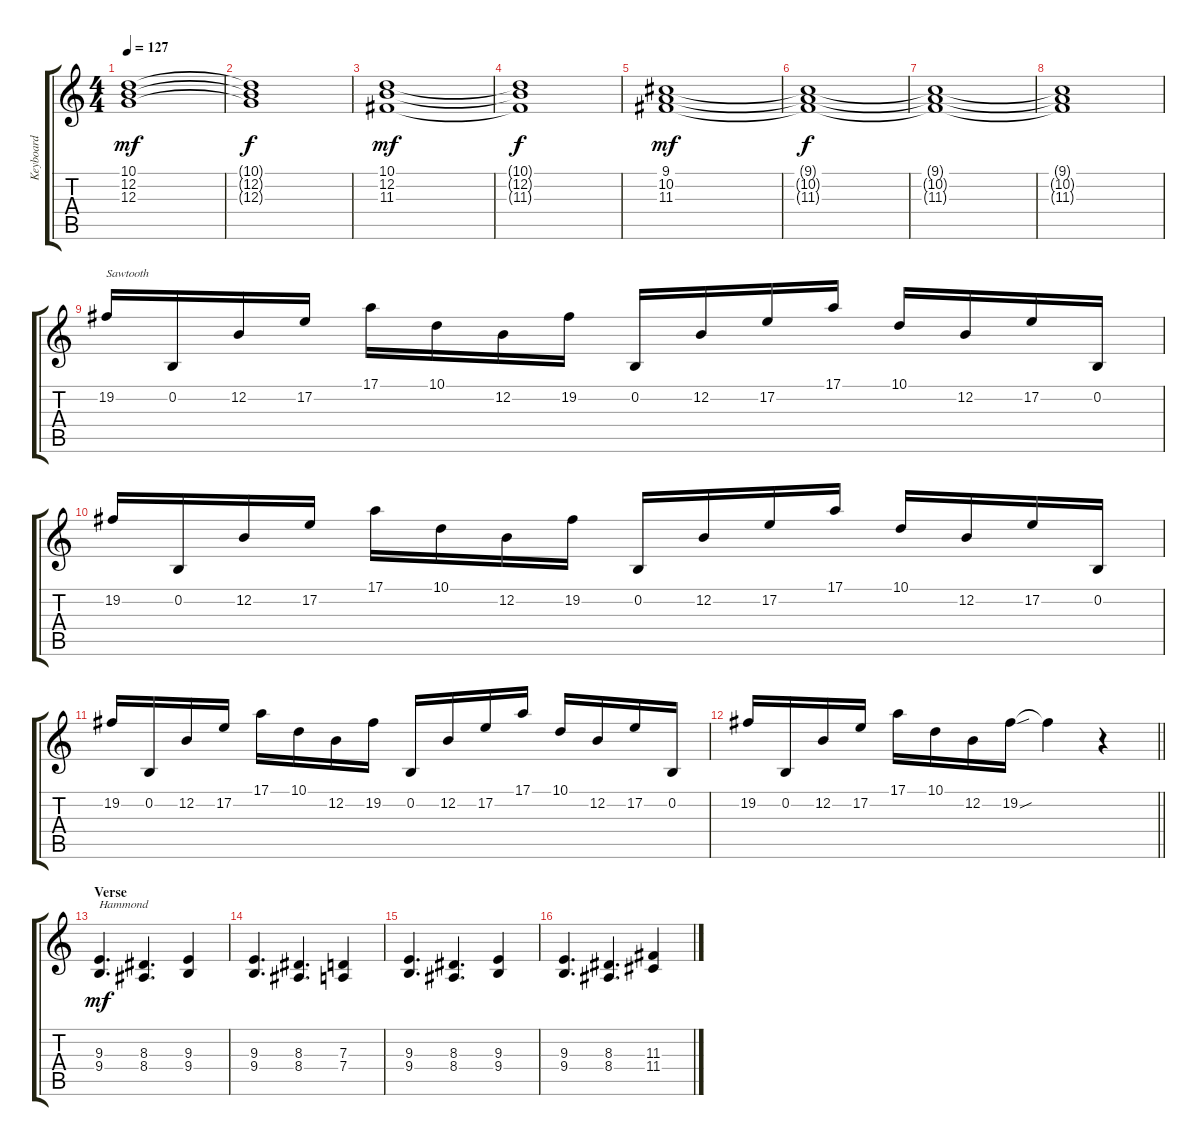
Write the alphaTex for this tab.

\track ("Keyboard" "Keyboard") {instrument lead2sawtooth}
\staff {score tabs}
\tuning (E4 B3 G3 D3 A2 E2) {hide}
\ts (4 4)
\tempo 127
\clef g2
\ks c
(10.1 12.2 12.3).1{dy mf} |
(10.1{t} 12.2{t} 12.3{t}).1{dy f} |
(10.1 12.2 11.3).1{dy mf} |
(10.1{t} 12.2{t} 11.3{t}).1{dy f} |
(9.1 10.2 11.3).1{dy mf} |
(9.1{t} 10.2{t} 11.3{t}).1{dy f} |
(9.1{t} 10.2{t} 11.3{t}).1 |
(9.1{t} 10.2{t} 11.3{t}).1 |
19.2.16{txt "Sawtooth" balance 13 instrument lead2sawtooth} 0.2.16 12.2.16 17.2.16 17.1.16 10.1.16 12.2.16 19.2.16 0.2.16 12.2.16 17.2.16 17.1.16 10.1.16 12.2.16 17.2.16 0.2.16 |
19.2.16 0.2.16 12.2.16 17.2.16 17.1.16 10.1.16 12.2.16 19.2.16 0.2.16 12.2.16 17.2.16 17.1.16 10.1.16 12.2.16 17.2.16 0.2.16 |
19.2.16 0.2.16 12.2.16 17.2.16 17.1.16 10.1.16 12.2.16 19.2.16 0.2.16 12.2.16 17.2.16 17.1.16 10.1.16 12.2.16 17.2.16 0.2.16 |
\barLineRight lightlight
19.2.16 0.2.16 12.2.16 17.2.16 17.1.16 10.1.16 12.2.16 19.2{sou}.16 19.2{t}.4 r.4 |
\section ("" "Verse")
(9.3 9.4).4{d txt "Hammond" dy mf balance 8 instrument drawbarorgan} (8.3 8.4).4{d} (9.3 9.4).4 |
(9.3 9.4).4{d} (8.3 8.4).4{d} (7.3 7.4).4 |
(9.3 9.4).4{d} (8.3 8.4).4{d} (9.3 9.4).4 |
(9.3 9.4).4{d} (8.3 8.4).4{d} (11.3 11.4).4
